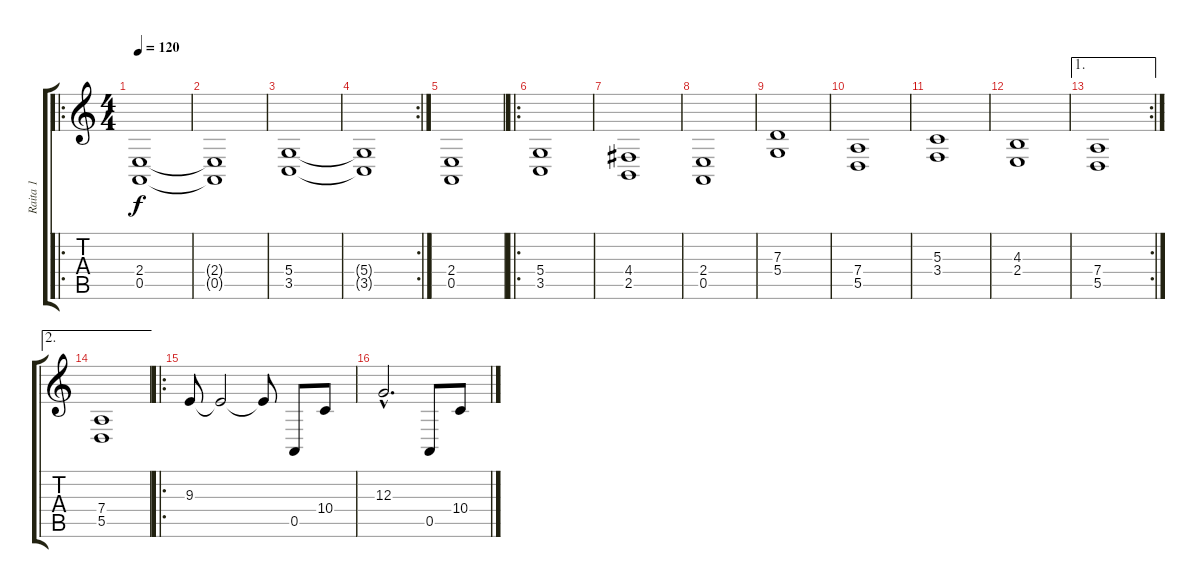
\track ("Raita 1" "Raita 1") {instrument stringensemble1}
\staff {score tabs}
\tuning (E4 B3 G3 D3 A2 E2) {hide}
\ro
\ts (4 4)
\tempo 120
\clef g2
\ks c
(2.4 0.5).1{dy f} |
(2.4{t} 0.5{t}).1 |
(5.4 3.5).1 |
\rc 2
(5.4{t} 3.5{t}).1 |
(2.4 0.5).1 |
\ro
(5.4 3.5).1 |
(4.4 2.5).1 |
(2.4 0.5).1 |
(7.3 5.4).1 |
(7.4 5.5).1 |
(5.3 3.4).1 |
(4.3 2.4).1 |
\ae 1
\rc 2
(7.4 5.5).1 |
\ae 2
(7.4 5.5).1 |
\ro
9.3.8 9.3{t}.2 9.3{t}.8 0.5.8 10.4.8 |
12.3{hac}.2{d} 0.5.8 10.4.8
